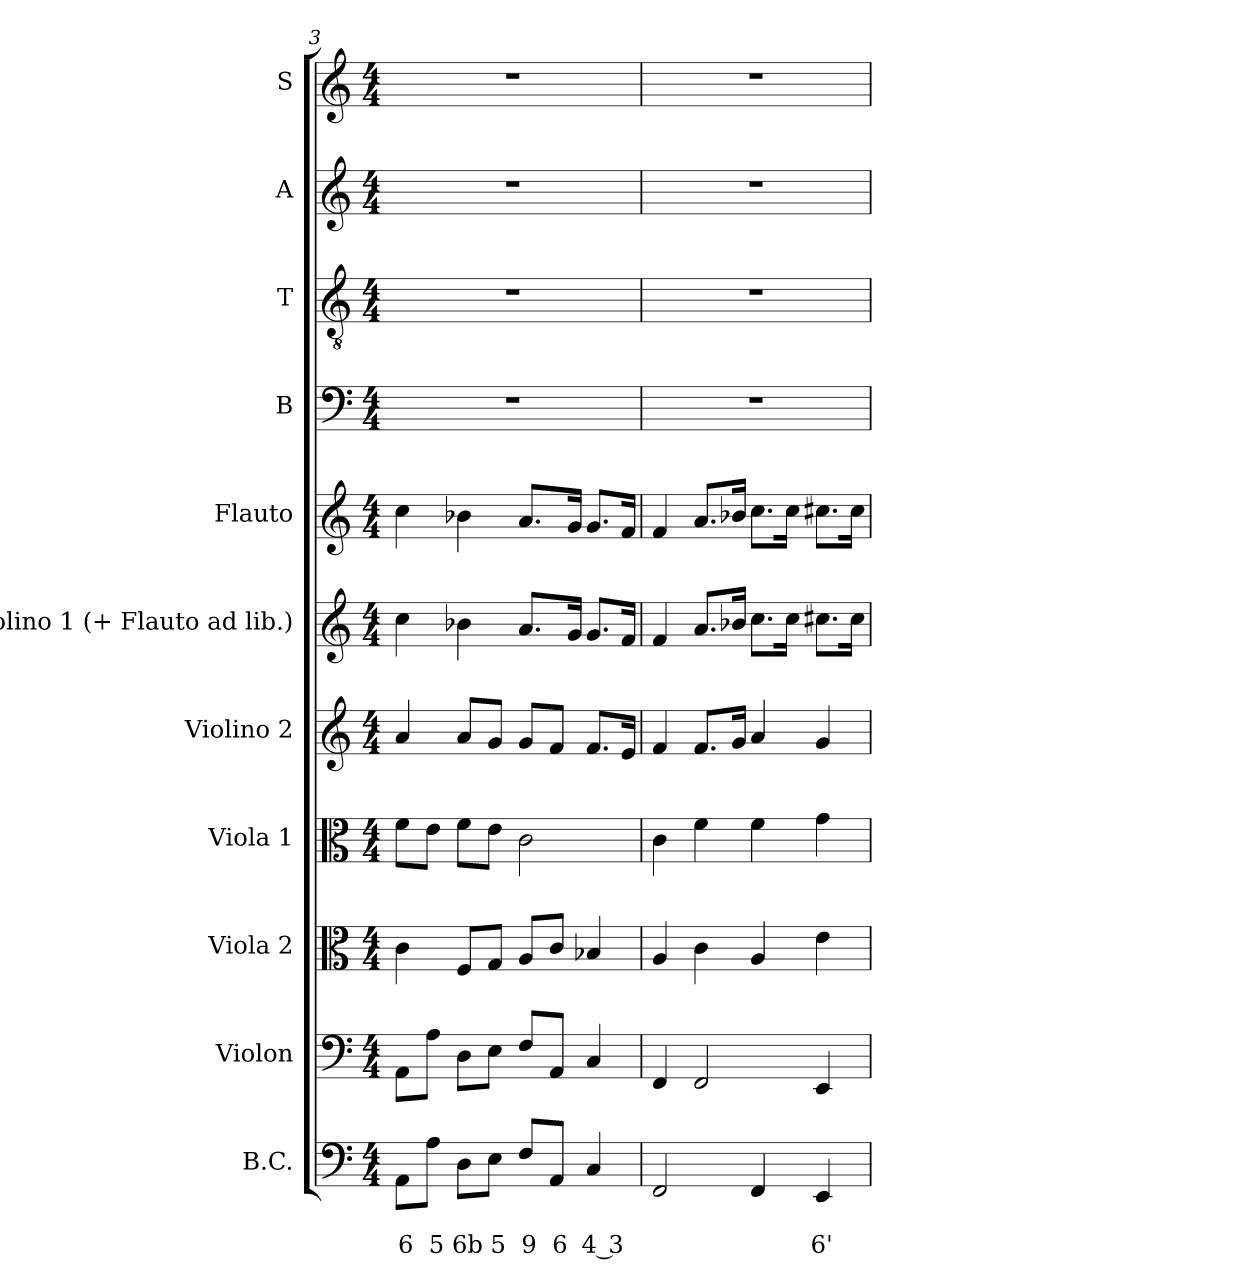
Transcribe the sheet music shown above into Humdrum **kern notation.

**kern	**text	**text	**kern	**kern	**kern	**kern	**kern	**kern	**kern	**kern	**kern	**kern
*part11	*part11	*part11	*part10	*part9	*part8	*part7	*part6	*part5	*part4	*part3	*part2	*part1
*staff11	*staff11	*staff11	*staff10	*staff9	*staff8	*staff7	*staff6	*staff5	*staff4	*staff3	*staff2	*staff1
*I"B.C.	*	*	*I"Violon	*I"Viola 2	*I"Viola 1	*I"Violino 2	*I"Violino 1 (+ Flauto ad lib.)	*I"Flauto	*I"B	*I"T	*I"A	*I"S
*I'B.C.	*	*	*I'Vn	*I'Va2	*I'Va1	*I'Vn2	*I'Vn1	*I'Fl.	*I'B	*I'T	*I'A	*I'S
*clefF4	*	*	*clefF4	*clefC3	*clefC3	*clefG2	*clefG2	*clefG2	*clefF4	*clefGv2	*clefG2	*clefG2
*	*	*	*	*	*	*	*	*	*	*ITrd7c12	*	*
*k[]	*	*	*k[]	*k[]	*k[]	*k[]	*k[]	*k[]	*k[]	*k[]	*k[]	*k[]
*C:	*	*	*C:	*C:	*C:	*C:	*C:	*C:	*C:	*C:	*C:	*C:
*M4/4	*	*	*M4/4	*M4/4	*M4/4	*M4/4	*M4/4	*M4/4	*M4/4	*M4/4	*M4/4	*M4/4
=3	=3	=3	=3	=3	=3	=3	=3	=3	=3	=3	=3	=3
!	!	!LO:LY:b	!	!	!	!	!	!	!	!	!	!
8AA\L	.	6	8AA\L	4c\	8f\L	4a/	4cc\	4cc\	1r	1r	1r	1r
!	!	!LO:LY:b	!	!	!	!	!	!	!	!	!	!
8A\J	.	5	8A\J	.	8e\J	.	.	.	.	.	.	.
!	!	!LO:LY:b	!	!	!	!	!	!	!	!	!	!
8D\L	.	6b	8D\L	8F/L	8f\L	8a/L	4b-X\	4b-\	.	.	.	.
!	!	!LO:LY:b	!	!	!	!	!	!	!	!	!	!
8E\J	.	5	8E\J	8G/J	8e\J	8g/J	.	.	.	.	.	.
!	!	!LO:LY:b	!	!	!	!	!	!	!	!	!	!
8F/L	.	9	8F/L	8A/L	2c\	8g/L	8.a/L	8.a/L	.	.	.	.
!	!	!LO:LY:b	!	!	!	!	!	!	!	!	!	!
8AA/J	.	6	8AA/J	8c/J	.	8f/J	.	.	.	.	.	.
.	.	.	.	.	.	.	16g/Jk	16g/Jk	.	.	.	.
!	!	!LO:LY:b	!	!	!	!	!	!	!	!	!	!
4C/	.	4 3	4C/	4B-X/	.	8.f/L	8.g/L	8.g/L	.	.	.	.
.	.	.	.	.	.	16e/Jk	16f/Jk	16f/Jk	.	.	.	.
=4	=4	=4	=4	=4	=4	=4	=4	=4	=4	=4	=4	=4
2FF/	.	.	4FF/	4A/	4c\	4f/	4f/	4f/	1r	1r	1r	1r
.	.	.	2FF/	4c\	4f\	8.f/L	8.a/L	8.a/L	.	.	.	.
.	.	.	.	.	.	16g/Jk	16b-X/Jk	16b-/Jk	.	.	.	.
4FF/	.	.	.	4A/	4f\	4a/	8.cc\L	8.cc\L	.	.	.	.
.	.	.	.	.	.	.	16cc\Jk	16cc\Jk	.	.	.	.
!	!	!LO:LY:b	!	!	!	!	!	!	!	!	!	!
4EE/	.	6'	4EE/	4e\	4g\	4g/	8.cc#X\L	8.cc#\L	.	.	.	.
.	.	.	.	.	.	.	16cc#\Jk	16cc#\Jk	.	.	.	.
=	=	=	=	=	=	=	=	=	=	=	=	=
*-	*-	*-	*-	*-	*-	*-	*-	*-	*-	*-	*-	*-
